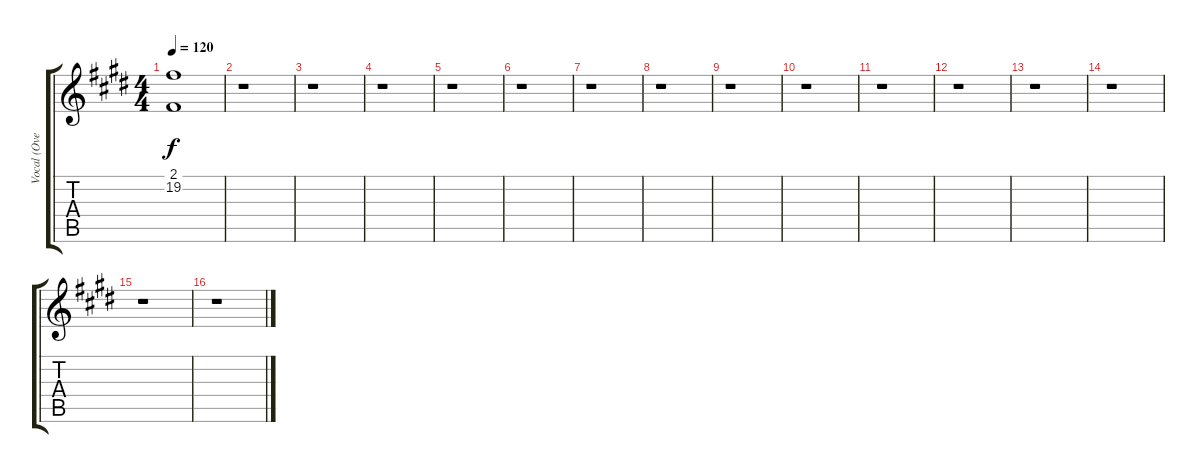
\track ("Vocal (Overdub)" "Vocal (Ove") {instrument stringensemble1}
\staff {score tabs}
\tuning (E4 B3 G3 D3 A2 E2) {hide}
\ts (4 4)
\tempo 120
\clef g2
\ks e
(2.1 19.2).1{dy f} |
r.1 |
r.1 |
r.1 |
r.1 |
r.1 |
r.1 |
r.1 |
r.1 |
r.1 |
r.1 |
r.1 |
r.1 |
r.1 |
r.1 |
r.1
